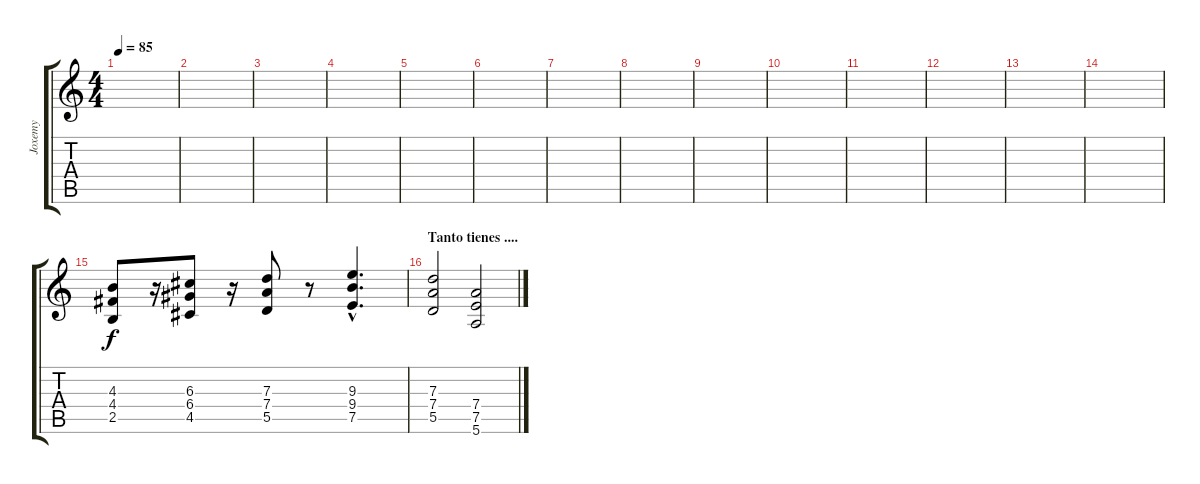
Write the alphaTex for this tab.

\track ("Joxemy" "Joxemy") {instrument electricguitarclean}
\staff {score tabs}
\tuning (E4 B3 G3 D3 A2 E2) {hide}
\ts (4 4)
\tempo 85
\clef g2
\ks c
|
|
|
|
|
|
|
|
|
|
|
|
|
|
(4.3 4.4 2.5).8 r.16 (6.3 6.4 4.5).8 r.16 (7.3 7.4 5.5).8 r.8 (9.3{hac} 9.4{hac} 7.5{hac}).4{d} |
\section ("" "Tanto tienes ....")
(7.3 7.4 5.5).2 (7.4 7.5 5.6).2
